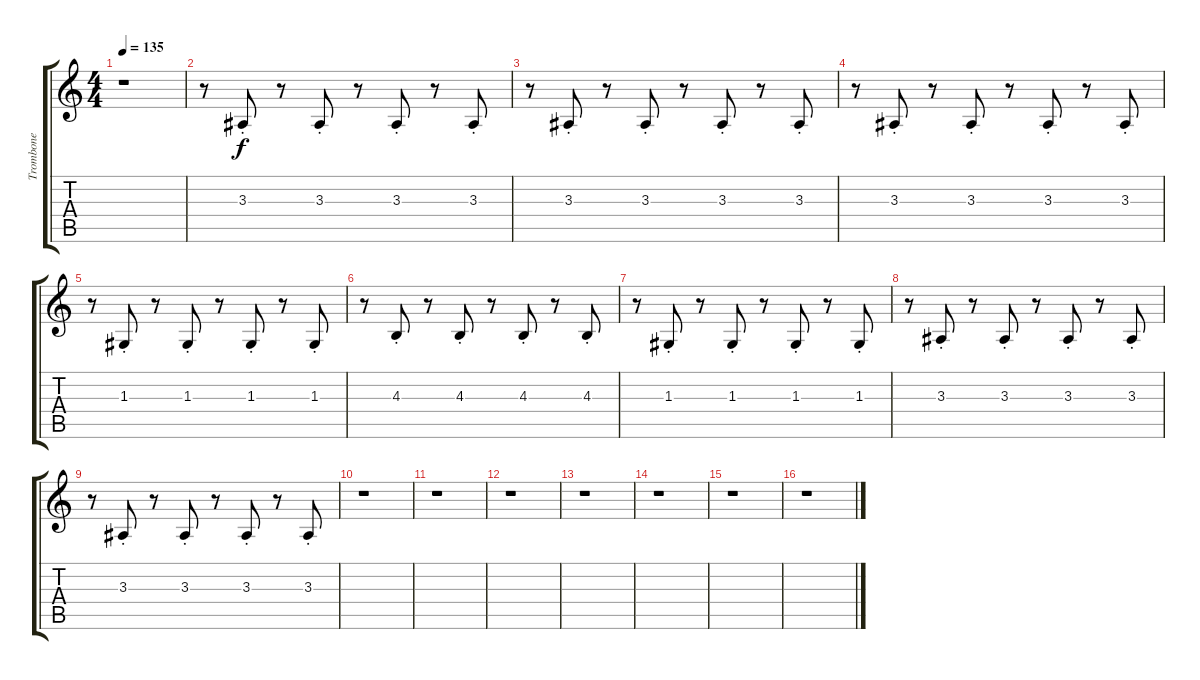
\track ("Trombone" "Trombone") {instrument trombone}
\staff {score tabs}
\tuning (E4 B3 G3 D3 A2 E2) {hide}
\ts (4 4)
\tempo 135
\clef g2
\ks c
r.1{dy f} |
r.8 3.3{st}.8 r.8 3.3{st}.8 r.8 3.3{st}.8 r.8 3.3{st}.8 |
r.8 3.3{st}.8 r.8 3.3{st}.8 r.8 3.3{st}.8 r.8 3.3{st}.8 |
r.8 3.3{st}.8 r.8 3.3{st}.8 r.8 3.3{st}.8 r.8 3.3{st}.8 |
r.8 1.3{st}.8 r.8 1.3{st}.8 r.8 1.3{st}.8 r.8 1.3{st}.8 |
r.8 4.3{st}.8 r.8 4.3{st}.8 r.8 4.3{st}.8 r.8 4.3{st}.8 |
r.8 1.3{st}.8 r.8 1.3{st}.8 r.8 1.3{st}.8 r.8 1.3{st}.8 |
r.8 3.3{st}.8 r.8 3.3{st}.8 r.8 3.3{st}.8 r.8 3.3{st}.8 |
r.8 3.3{st}.8 r.8 3.3{st}.8 r.8 3.3{st}.8 r.8 3.3{st}.8 |
r.1 |
r.1 |
r.1 |
r.1 |
r.1 |
r.1 |
r.1
